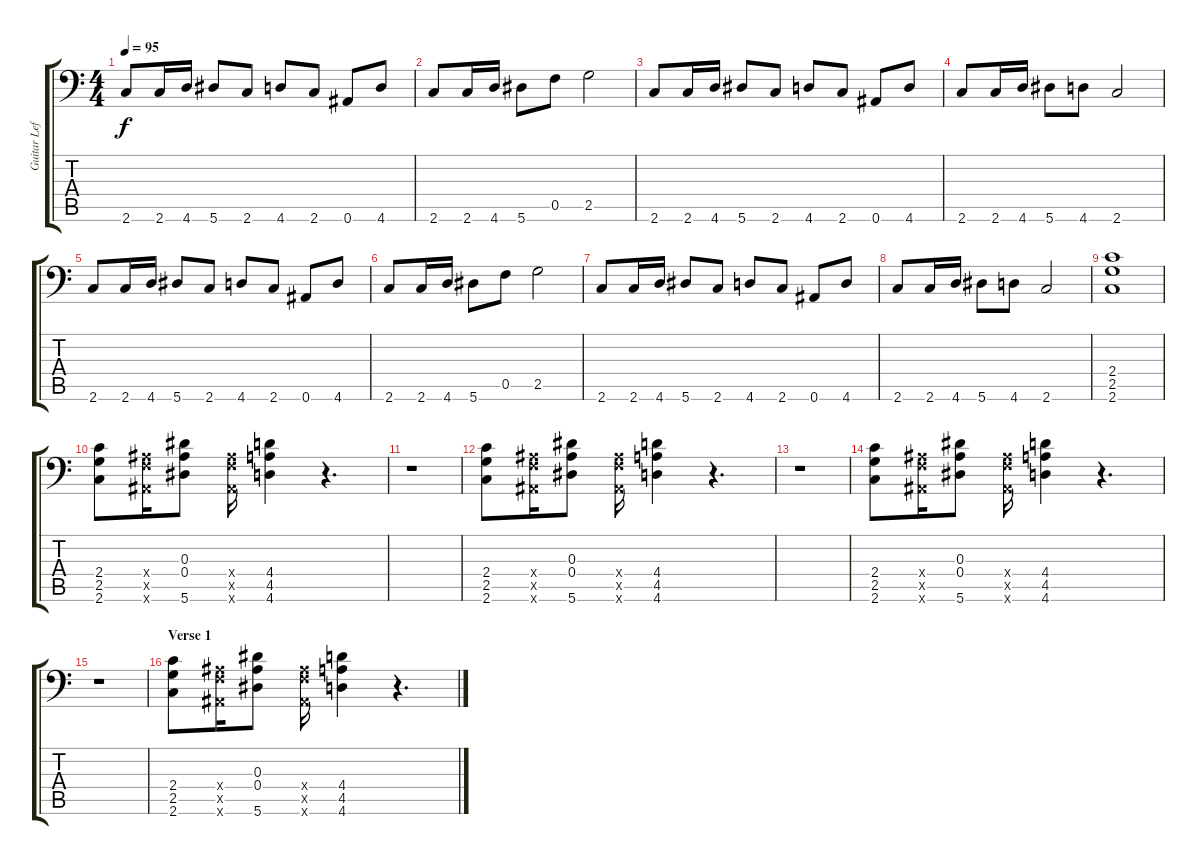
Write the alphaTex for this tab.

\track ("Guitar Left" "Guitar Lef") {instrument distortionguitar}
\staff {score tabs}
\tuning (C4 G3 Eb3 Bb2 F2 Bb1) {hide}
\ts (4 4)
\tempo 95
\clef f4
\ks c
2.6.8{dy f instrument distortionguitar} 2.6.16 4.6.16 5.6.8 2.6.8 4.6.8 2.6.8 0.6.8 4.6.8 |
2.6.8 2.6.16 4.6.16 5.6.8 0.5.8 2.5.2 |
2.6.8 2.6.16 4.6.16 5.6.8 2.6.8 4.6.8 2.6.8 0.6.8 4.6.8 |
2.6.8 2.6.16 4.6.16 5.6.8 4.6.8 2.6.2 |
2.6.8 2.6.16 4.6.16 5.6.8 2.6.8 4.6.8 2.6.8 0.6.8 4.6.8 |
2.6.8 2.6.16 4.6.16 5.6.8 0.5.8 2.5.2 |
2.6.8 2.6.16 4.6.16 5.6.8 2.6.8 4.6.8 2.6.8 0.6.8 4.6.8 |
2.6.8 2.6.16 4.6.16 5.6.8 4.6.8 2.6.2 |
(2.4 2.5 2.6).1 |
(2.4 2.5 2.6).8 (0.4{x} 0.5{x} 0.6{x}).16 (0.3 0.4 5.6).8 (0.4{x} 0.5{x} 0.6{x}).16 (4.4 4.5 4.6).4 r.4{d} |
r.1 |
(2.4 2.5 2.6).8 (0.4{x} 0.5{x} 0.6{x}).16 (0.3 0.4 5.6).8 (0.4{x} 0.5{x} 0.6{x}).16 (4.4 4.5 4.6).4 r.4{d} |
r.1 |
(2.4 2.5 2.6).8 (0.4{x} 0.5{x} 0.6{x}).16 (0.3 0.4 5.6).8 (0.4{x} 0.5{x} 0.6{x}).16 (4.4 4.5 4.6).4 r.4{d} |
r.1 |
\section ("" "Verse 1")
(2.4 2.5 2.6).8 (0.4{x} 0.5{x} 0.6{x}).16 (0.3 0.4 5.6).8 (0.4{x} 0.5{x} 0.6{x}).16 (4.4 4.5 4.6).4 r.4{d}
